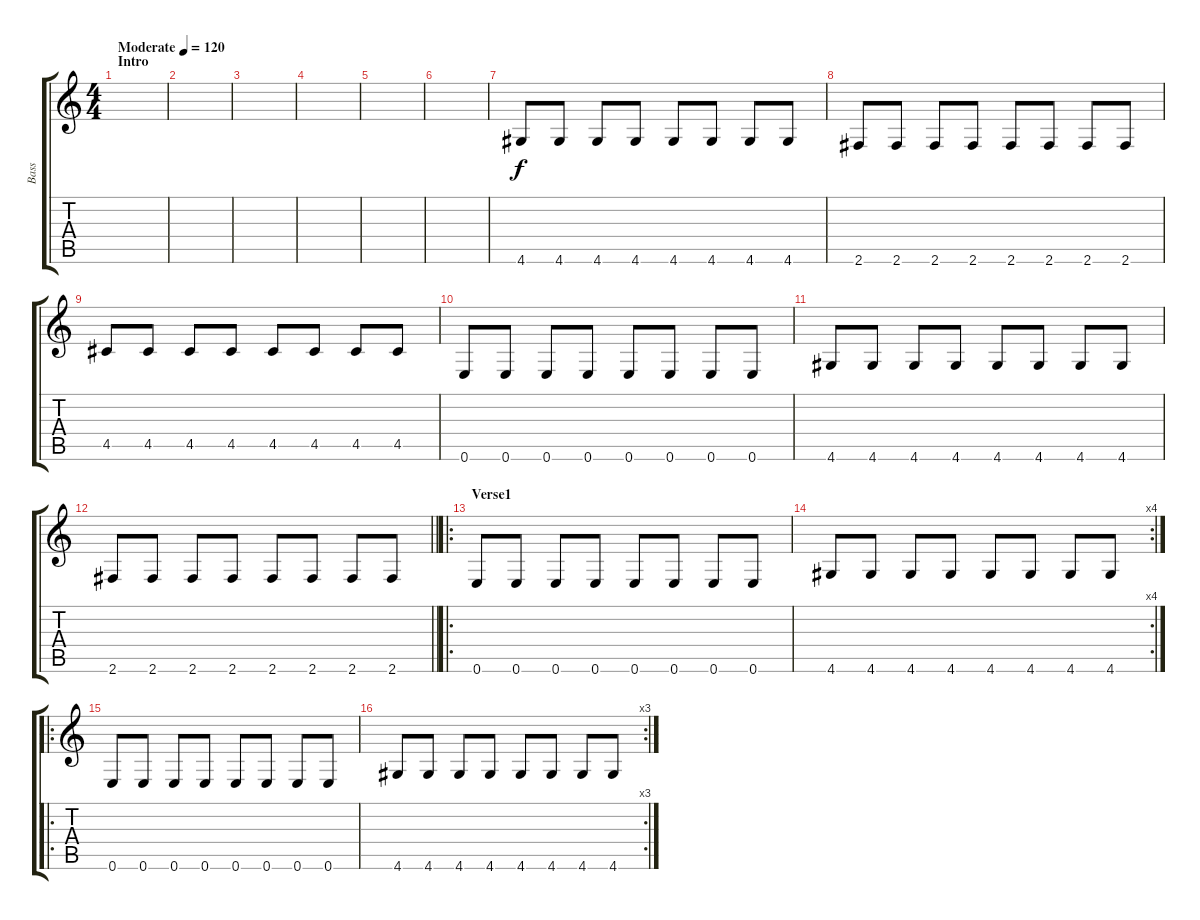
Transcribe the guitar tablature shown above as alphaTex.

\track ("Bass" "Bass") {instrument electricbasspick}
\staff {score tabs}
\tuning (E4 B3 G3 D3 A2 E2) {hide}
\ts (4 4)
\section ("" "Intro")
\tempo (120 "Moderate")
\clef g2
\ks c
|
|
|
|
|
|
4.6.8 4.6.8 4.6.8 4.6.8 4.6.8 4.6.8 4.6.8 4.6.8 |
2.6.8 2.6.8 2.6.8 2.6.8 2.6.8 2.6.8 2.6.8 2.6.8 |
4.5.8 4.5.8 4.5.8 4.5.8 4.5.8 4.5.8 4.5.8 4.5.8 |
0.6.8 0.6.8 0.6.8 0.6.8 0.6.8 0.6.8 0.6.8 0.6.8 |
4.6.8 4.6.8 4.6.8 4.6.8 4.6.8 4.6.8 4.6.8 4.6.8 |
\barLineRight lightlight
2.6.8 2.6.8 2.6.8 2.6.8 2.6.8 2.6.8 2.6.8 2.6.8 |
\ro
\section ("" "Verse1")
0.6.8 0.6.8 0.6.8 0.6.8 0.6.8 0.6.8 0.6.8 0.6.8 |
\rc 4
4.6.8 4.6.8 4.6.8 4.6.8 4.6.8 4.6.8 4.6.8 4.6.8 |
\ro
0.6.8 0.6.8 0.6.8 0.6.8 0.6.8 0.6.8 0.6.8 0.6.8 |
\rc 3
4.6.8 4.6.8 4.6.8 4.6.8 4.6.8 4.6.8 4.6.8 4.6.8
